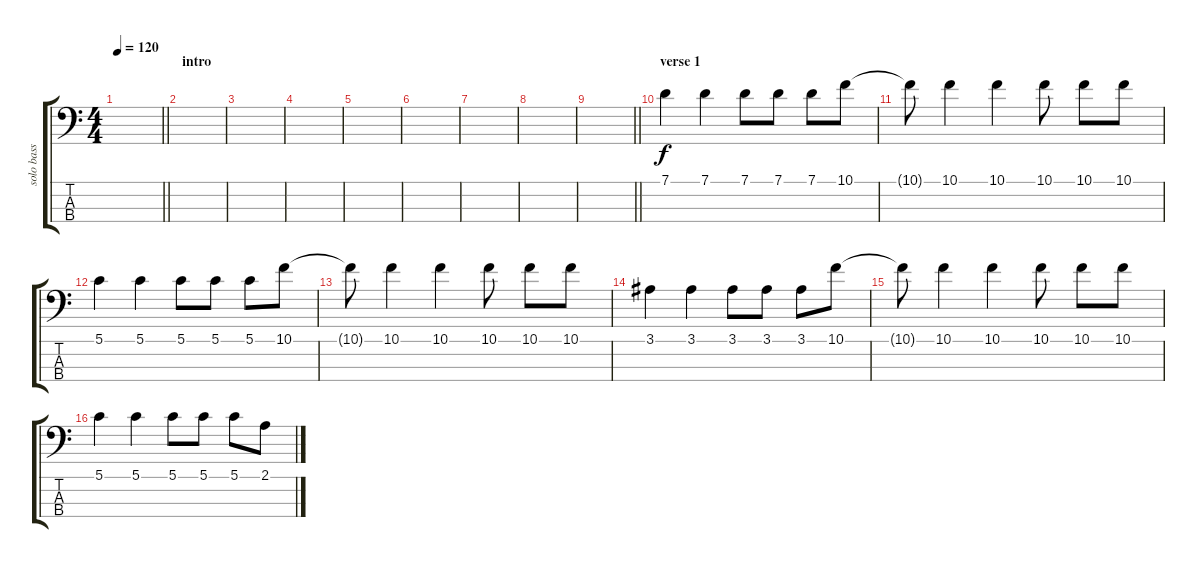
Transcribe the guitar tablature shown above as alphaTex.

\track ("solo bass" "solo bass") {instrument electricguitarjazz}
\staff {score tabs}
\tuning (G2 D2 A1 E1) {hide}
\ts (4 4)
\tempo 120
\clef f4
\barLineRight lightlight
\ks c
|
\section ("" "intro")
|
|
|
|
|
|
|
\barLineRight lightlight
|
\section ("" "verse 1")
7.1.4 7.1.4 7.1.8 7.1.8 7.1.8 10.1.8 |
10.1{t}.8 10.1.4 10.1.4 10.1.8 10.1.8 10.1.8 |
5.1.4 5.1.4 5.1.8 5.1.8 5.1.8 10.1.8 |
10.1{t}.8 10.1.4 10.1.4 10.1.8 10.1.8 10.1.8 |
3.1.4 3.1.4 3.1.8 3.1.8 3.1.8 10.1.8 |
10.1{t}.8 10.1.4 10.1.4 10.1.8 10.1.8 10.1.8 |
5.1.4 5.1.4 5.1.8 5.1.8 5.1.8 2.1.8
